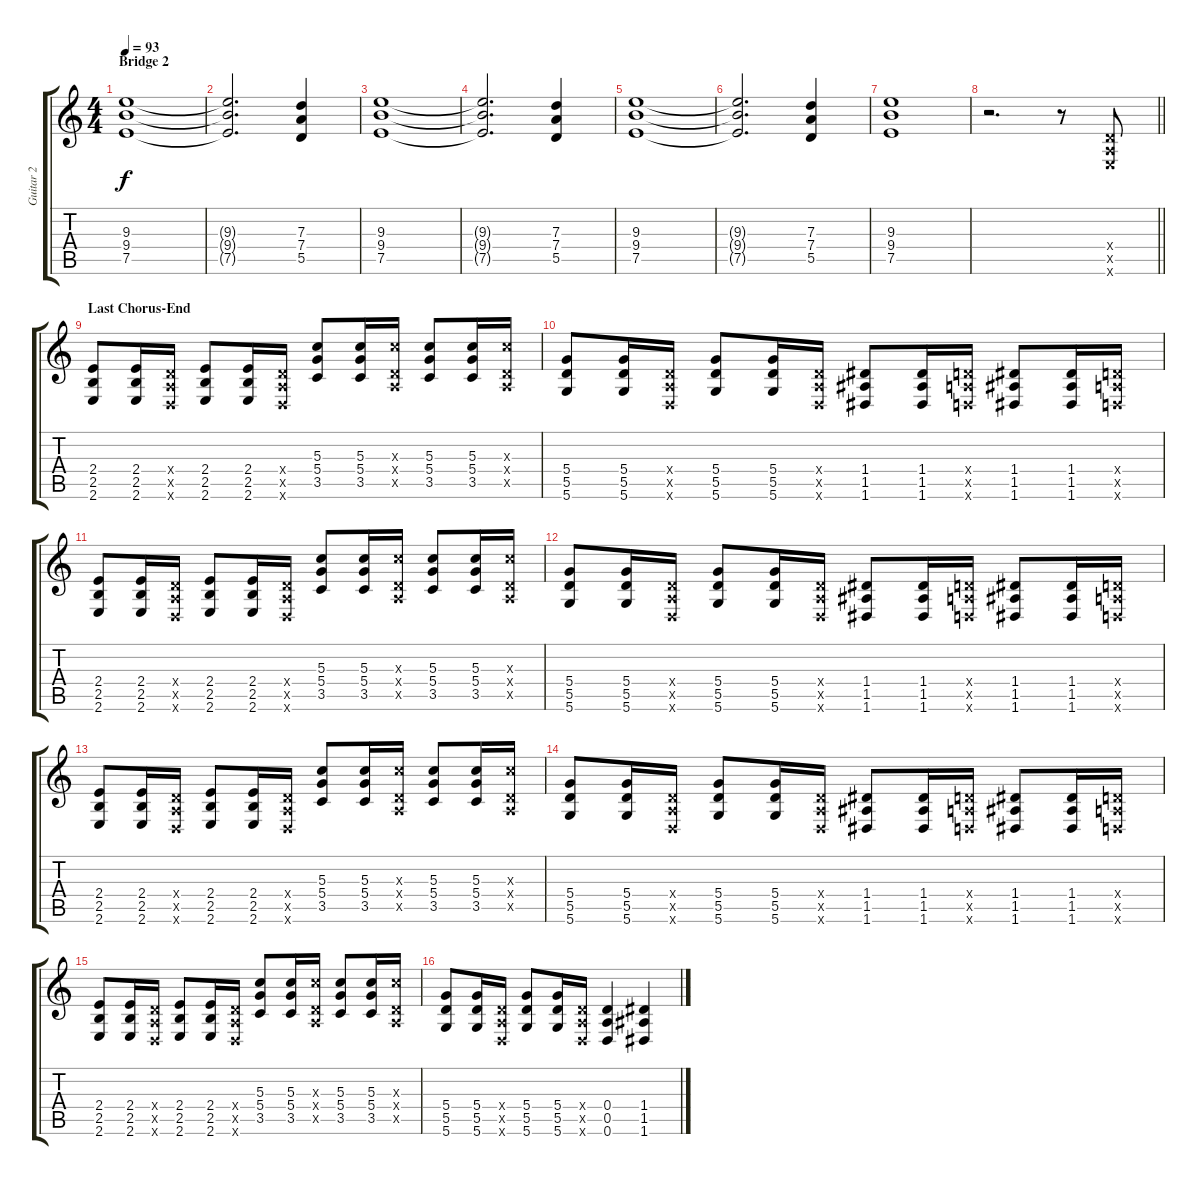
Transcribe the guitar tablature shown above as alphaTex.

\track ("Guitar 2" "Guitar 2") {instrument overdrivenguitar}
\staff {score tabs}
\tuning (E4 B3 G3 D3 A2 D2) {hide}
\ts (4 4)
\section ("" "Bridge 2")
\tempo 93
\clef g2
\ks c
(9.3 9.4 7.5).1{dy f} |
(9.3{t} 9.4{t} 7.5{t}).2{d} (7.3 7.4 5.5).4 |
(9.3 9.4 7.5).1 |
(9.3{t} 9.4{t} 7.5{t}).2{d} (7.3 7.4 5.5).4 |
(9.3 9.4 7.5).1 |
(9.3{t} 9.4{t} 7.5{t}).2{d} (7.3 7.4 5.5).4 |
(9.3 9.4 7.5).1 |
\barLineRight lightlight
r.2{d} r.8 (0.4{x} 0.5{x} 2.6{x}).8 |
\section ("" "Last Chorus-End")
(2.4 2.5 2.6).8 (2.4 2.5 2.6).16 (0.4{x} 0.5{x} 0.6{x}).16 (2.4 2.5 2.6).8 (2.4 2.5 2.6).16 (0.4{x} 0.5{x} 0.6{x}).16 (5.3 5.4 3.5).8 (5.3 5.4 3.5).16 (5.3{x} 0.4{x} 0.5{x}).16 (5.3 5.4 3.5).8 (5.3 5.4 3.5).16 (5.3{x} 0.4{x} 0.5{x}).16 |
(5.4 5.5 5.6).8 (5.4 5.5 5.6).16 (0.4{x} 0.5{x} 0.6{x}).16 (5.4 5.5 5.6).8 (5.4 5.5 5.6).16 (0.4{x} 0.5{x} 0.6{x}).16 (1.4 1.5 1.6).8 (1.4 1.5 1.6).16 (0.4{x} 0.5{x} 0.6{x}).16 (1.4 1.5 1.6).8 (1.4 1.5 1.6).16 (0.4{x} 0.5{x} 0.6{x}).16 |
(2.4 2.5 2.6).8 (2.4 2.5 2.6).16 (0.4{x} 0.5{x} 0.6{x}).16 (2.4 2.5 2.6).8 (2.4 2.5 2.6).16 (0.4{x} 0.5{x} 0.6{x}).16 (5.3 5.4 3.5).8 (5.3 5.4 3.5).16 (5.3{x} 0.4{x} 0.5{x}).16 (5.3 5.4 3.5).8 (5.3 5.4 3.5).16 (5.3{x} 0.4{x} 0.5{x}).16 |
(5.4 5.5 5.6).8 (5.4 5.5 5.6).16 (0.4{x} 0.5{x} 0.6{x}).16 (5.4 5.5 5.6).8 (5.4 5.5 5.6).16 (0.4{x} 0.5{x} 0.6{x}).16 (1.4 1.5 1.6).8 (1.4 1.5 1.6).16 (0.4{x} 0.5{x} 0.6{x}).16 (1.4 1.5 1.6).8 (1.4 1.5 1.6).16 (0.4{x} 0.5{x} 0.6{x}).16 |
(2.4 2.5 2.6).8 (2.4 2.5 2.6).16 (0.4{x} 0.5{x} 0.6{x}).16 (2.4 2.5 2.6).8 (2.4 2.5 2.6).16 (0.4{x} 0.5{x} 0.6{x}).16 (5.3 5.4 3.5).8 (5.3 5.4 3.5).16 (5.3{x} 0.4{x} 0.5{x}).16 (5.3 5.4 3.5).8 (5.3 5.4 3.5).16 (5.3{x} 0.4{x} 0.5{x}).16 |
(5.4 5.5 5.6).8 (5.4 5.5 5.6).16 (0.4{x} 0.5{x} 0.6{x}).16 (5.4 5.5 5.6).8 (5.4 5.5 5.6).16 (0.4{x} 0.5{x} 0.6{x}).16 (1.4 1.5 1.6).8 (1.4 1.5 1.6).16 (0.4{x} 0.5{x} 0.6{x}).16 (1.4 1.5 1.6).8 (1.4 1.5 1.6).16 (0.4{x} 0.5{x} 0.6{x}).16 |
(2.4 2.5 2.6).8 (2.4 2.5 2.6).16 (0.4{x} 0.5{x} 0.6{x}).16 (2.4 2.5 2.6).8 (2.4 2.5 2.6).16 (0.4{x} 0.5{x} 0.6{x}).16 (5.3 5.4 3.5).8 (5.3 5.4 3.5).16 (5.3{x} 0.4{x} 0.5{x}).16 (5.3 5.4 3.5).8 (5.3 5.4 3.5).16 (5.3{x} 0.4{x} 0.5{x}).16 |
(5.4 5.5 5.6).8 (5.4 5.5 5.6).16 (0.4{x} 0.5{x} 0.6{x}).16 (5.4 5.5 5.6).8 (5.4 5.5 5.6).16 (0.4{x} 0.5{x} 0.6{x}).16 (0.4 0.5 0.6).4 (1.4 1.5 1.6).4
